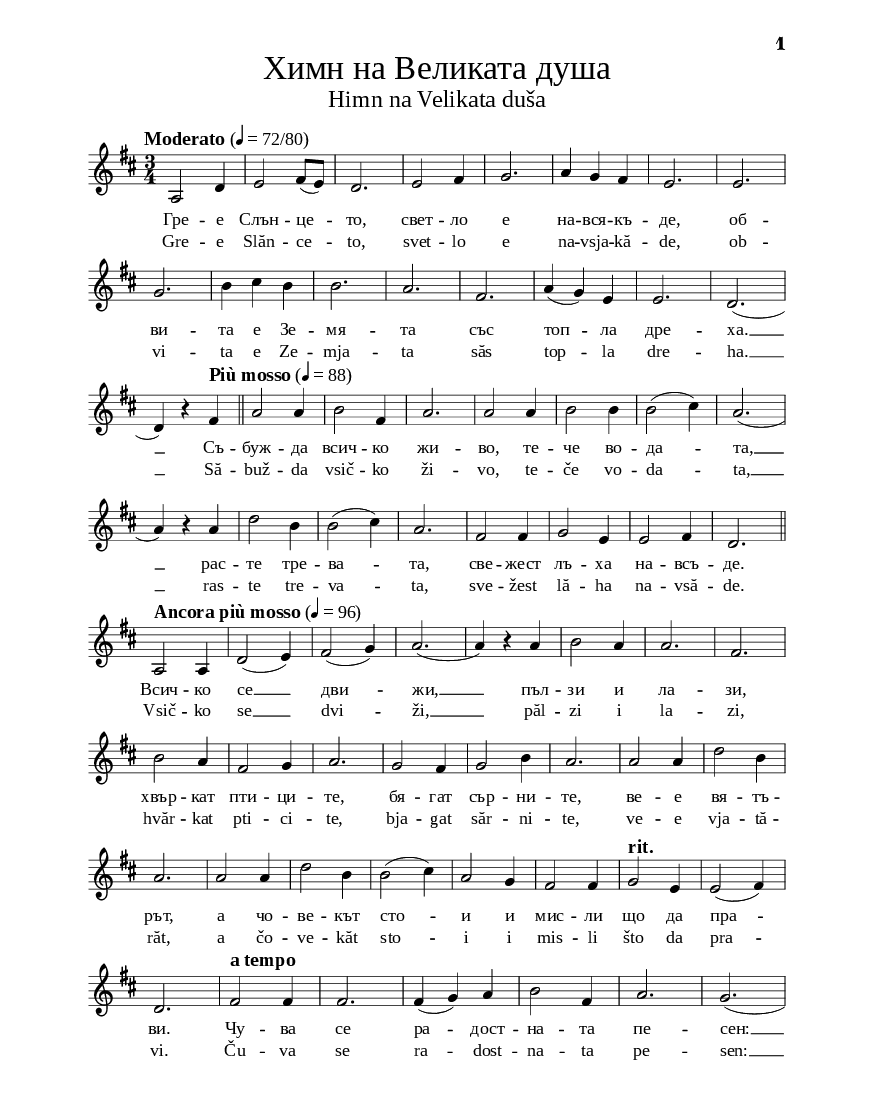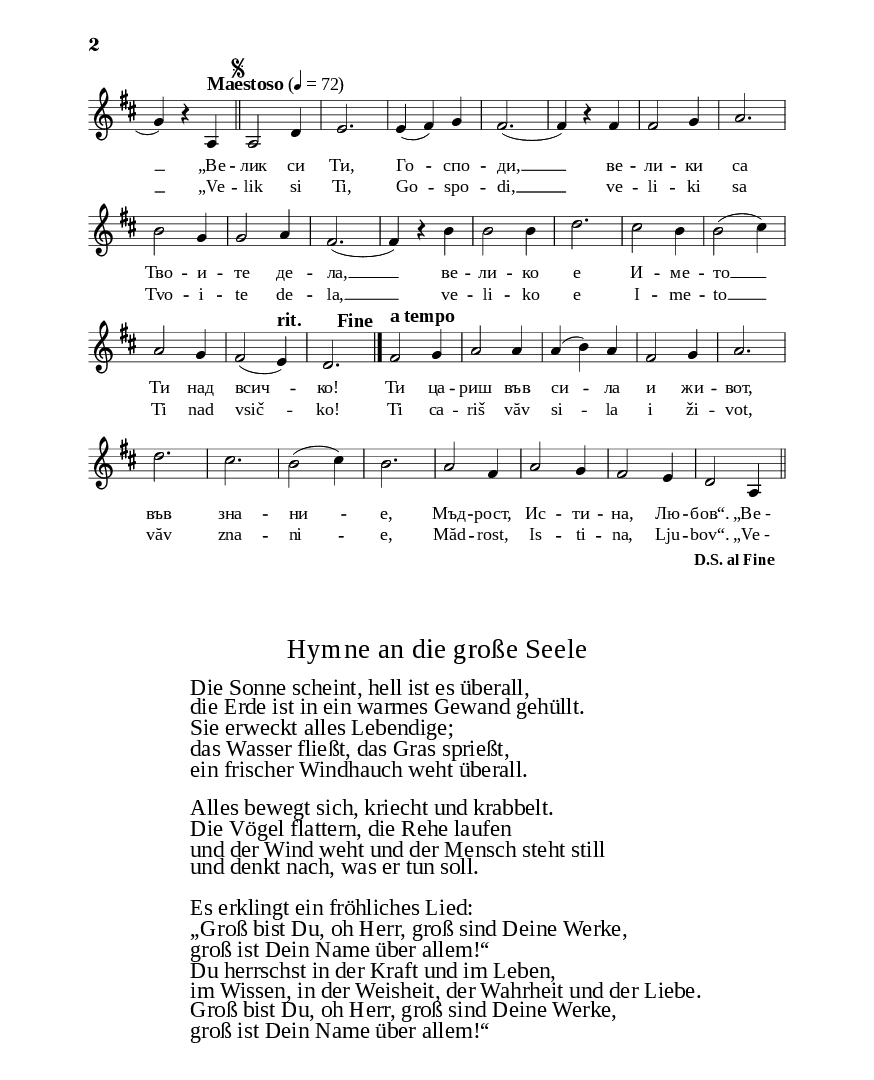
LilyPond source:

\version "2.24.3"

% include paper part and global functions
\include "include/globals.ily"

\bookpart {
  \label #'ref104
  \tocItem \markup "Химн на Великата душа – Himn na Velikata duša"
  \include "include/bookpart-paper.ily"
  \score {
    \include "include/score-layout.ily"

    \new Voice \absolute {
      \clef treble
      \key d \major
      \time 3/4
      \tempoFunc "Moderato" 4 "72/80"
      \autoBeamOff

      a2 d'4 | e'2 fis'8 [ (e'8) ]| d'2. | e'2 fis'4 | g'2. |

      a'4 g'4 fis'4 | e'2. |   e'2. | \break g'2. | b'4 cis''4 b'4 | b'2. | a'2. |

      fis'2. | a'4 (g'4) e'4 | e'2. |   d'2. (| \break d'4) r4
      \tempoFunc "Più mosso" 4 "88"
      fis'4  \bar "||" a'2 a'4 | b'2 fis'4 |

      a'2. | a'2 a'4 | b'2 b'4 |  b'2 ( cis''4 ) |  a'2. ( | \break a'4 ) r4 a'4 |

      d''2 b'4 | b'2 ( cis''4 ) | a'2. | fis'2 fis'4  |  g'2 e'4 |  e'2 fis'4 |

      d'2.  \bar "||" \break
      \tempoFunc "Ancora più mosso" 4 "96"

      a2 a4 | d'2 ( e'4 ) | fis'2 ( g'4 ) | a'2. (| a'4 ) r4 a'4 |  b'2 a'4 |

      a'2. | fis'2. | \break

      b'2 a'4 | fis'2 g'4 | a'2. | g'2 fis'4 |

      g'2 b'4 |  a'2. |  a'2 a'4 | d''2 b'4 | \break a'2.  | a'2 a'4 |

      d''2 b'4 | b'2 ( cis''4 ) |  a'2 g'4  |  fis'2  fis'4 |
      \tempo "rit." g'2  e'4 | e'2 ( fis'4 ) | \break
      d'2. | \tempo "a tempo" fis'2 fis'4 | fis'2. | fis'4 ( g'4 )  a'4 | b'2 fis'4 |  a'2.
      | % 61
      g'2. (| \break g'4) r4  \tempoFunc "Maestoso" 4 "72" a4 \mark \markup {\small \musicglyph "scripts.segno" }  \bar "||"
      a2  d'4 | % 63
      e'2. | % 64
      e'4 (  fis'4 )  g'4 |  % 65
      fis'2. (|   fis'4) r4  fis'4 |  % 66
      fis'2  g'4 |  % 67
      a'2. | \break % 68
      b'2  g'4 | % 69
      g'2  a'4 |
      fis'2. (| fis'4) r4 b'4 | % 71
      b'2  b'4 | % 72
      d''2.  | % 73
      cis''2  b'4 | % 74
      b'2 (  cis''4 ) |\break % 75
      a'2  g'4 |  % 76
      fis'2 ( \tempo "rit." e'4 )  | % 77
      \tempo "   Fine" d'2. \bar "|."
      | % 78
      \tempo "a tempo" fis'2 g'4 | % 79
      a'2  a'4 |
      a'4 (  b'4 )  a'4 | % 81
      fis'2  g'4 |  % 82
      a'2. | \break % 83
      d''2. | % 84
      cis''2. | % 85
      b'2 (  cis''4 ) | % 86
      b'2.  | % 87
      a'2  fis'4 | % 88
      a'2  g'4 | % 89
      fis'2  e'4 |
      d'2  a4 | \bar"||"
    }

    \addlyrics {
      Гре -- е Слън -- це -- то, свет -- ло е

      на -- вся -- къ -- де,  об -- ви -- та е Зе -- мя -- та със топ -- ла дре -- ха. __

      Съ -- буж -- да всич  --  ко жи -- во,

      те -- че во -- да -- та, __ рас -- те тре -- ва -- та,

      све -- жест лъ -- ха на -- всъ -- де.

      Всич -- ко се __ дви -- жи, __ пъл -- зи и ла -- зи,

      хвър -- кат пти -- ци -- те, бя -- гат сър -- ни -- те,

      ве -- е вя -- тъ -- рът, а чо -- ве -- кът сто -- и

      и мис -- ли що да пра -- ви.

      Чу -- ва се ра -- дост -- на -- та пе -- сен: __

      „Ве -- лик си Ти, Го -- спо -- ди, __

      ве -- ли -- ки са Тво -- и -- те де -- ла, __

      ве -- ли -- ко е И -- ме -- то __ Ти над всич -- ко!

      Ти ца -- риш във си -- ла и жи -- вот,

      във зна -- ни -- е, Мъд -- рост,

      Ис -- ти -- на, Лю -- бов“. "„Ве - "

    }


    \addlyrics {
      Gre -- e Slăn -- ce -- to, svet -- lo e

      na -- vsja -- kă -- de,  ob -- vi -- ta e Ze -- mja -- ta săs top -- la dre -- ha. __

      Să -- buž -- da vsič  --  ko ži -- vo,

      te -- če vo -- da -- ta, __ ras -- te tre -- va -- ta,

      sve -- žest lă -- ha na -- vsă -- de.

      Vsič -- ko se __ dvi -- ži, __ păl -- zi i la -- zi,

      hvăr -- kat pti -- ci -- te, bja -- gat săr -- ni -- te,

      ve -- e vja -- tă -- răt, a čo -- ve -- kăt sto -- i

      i mis -- li što da pra -- vi.

      Ču -- va se ra -- dost -- na -- ta pe -- sen: __

      „Ve -- lik si Ti, Go -- spo -- di, __

      ve -- li -- ki sa Tvo -- i -- te de -- la, __

      ve -- li -- ko e I -- me -- to __ Ti nad vsič -- ko!

      Ti ca -- riš văv si -- la i ži -- vot,

      văv zna -- ni -- e, Măd -- rost,

      Is -- ti -- na, Lju -- bov“. "„Ve - "

    }


    \header {
      title = \titleFunc "Химн на Великата душа" "Himn na Velikata duša"
    }

    \midi{}

  } % score

  \markup \empty-one

  \markup \dc-one "D.S. al Fine"
  %

  % include foreign translation(s) of the song

  \markup \vspace #3
  \version "2.24.4"

\markup \fill-line { \fontsize #deTitleFontSize "Hymne an die große Seele" }
\markup \null
\markup \null
\markup \abs-fontsize #11 \override #`(baseline-skip . ,bgCoupletBaselineSkip) {
  \fill-line {
    \hspace #0.1
    \column {
      \line {
        \bold "  "
        \column {
          "Die Sonne scheint, hell ist es überall,"
          "die Erde ist in ein warmes Gewand gehüllt."
          "Sie erweckt alles Lebendige;"
          "das Wasser fließt, das Gras sprießt,"
          "ein frischer Windhauch weht überall."
        }
      }
      \vspace #1
      \line {
        \bold "  "
        \column {
          "Alles bewegt sich, kriecht und krabbelt."
          "Die Vögel flattern, die Rehe laufen"
          "und der Wind weht und der Mensch steht still"
          "und denkt nach, was er tun soll."
        }
      }
      \vspace #1
      \line {
        \bold "  "
        \column {
          "Es erklingt ein fröhliches Lied:"
          "„Groß bist Du, oh Herr, groß sind Deine Werke,"
          "groß ist Dein Name über allem!“"
          "Du herrschst in der Kraft und im Leben,"
          "im Wissen, in der Weisheit, der Wahrheit und der Liebe."
          "Groß bist Du, oh Herr, groß sind Deine Werke,"
          "groß ist Dein Name über allem!“"
        }
      }
    }\hspace #0.1
  }
}


} % bookpart
